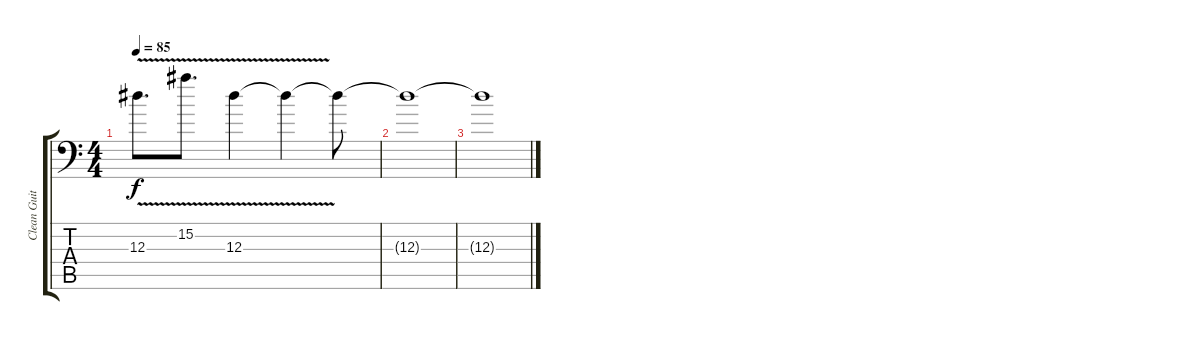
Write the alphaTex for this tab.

\track ("Clean Guitar Fills" "Clean Guit") {instrument electricguitarclean}
\staff {score tabs}
\tuning (C4 G3 Eb3 Bb2 F2 Bb1) {hide}
\ts (4 4)
\tempo 85
\clef f4
\ks c
12.3{v}.8{d dy f} 15.2{v}.8{d} 12.3{v}.4 12.3{t}.4 12.3{t}.8 |
12.3{t}.1 |
12.3{t}.1
